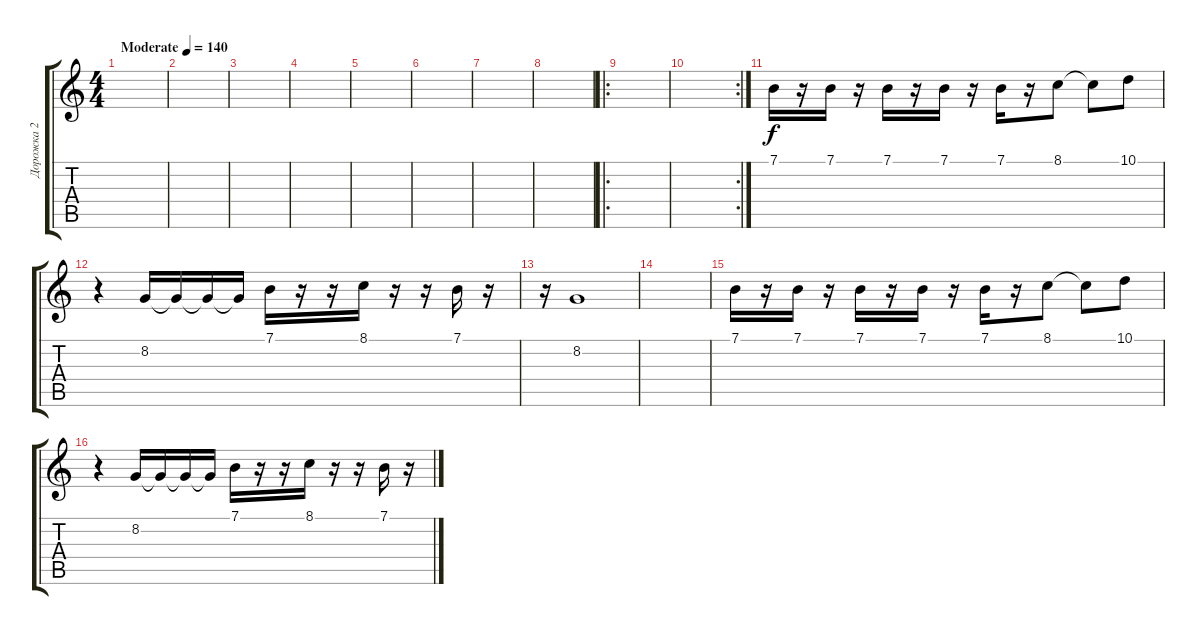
\track ("Дорожка 2" "Дорожка 2") {instrument oboe}
\staff {score tabs}
\tuning (E4 B3 G3 D3 A2 E2) {hide}
\ts (4 4)
\tempo (140 "Moderate")
\clef g2
\ks c
|
|
|
|
|
|
|
|
\ro
|
\rc 2
|
7.1.16 r.16 7.1.16 r.16 7.1.16 r.16 7.1.16 r.16 7.1.16 r.16 8.1.8 8.1{t}.8 10.1.8 |
r.4 8.2.16 8.2{t}.16 8.2{t}.16 8.2{t}.16 7.1.16 r.16 r.16 8.1.16 r.16 r.16 7.1.16 r.16 |
r.16 8.2.1 |
|
7.1.16 r.16 7.1.16 r.16 7.1.16 r.16 7.1.16 r.16 7.1.16 r.16 8.1.8 8.1{t}.8 10.1.8 |
r.4 8.2.16 8.2{t}.16 8.2{t}.16 8.2{t}.16 7.1.16 r.16 r.16 8.1.16 r.16 r.16 7.1.16 r.16
